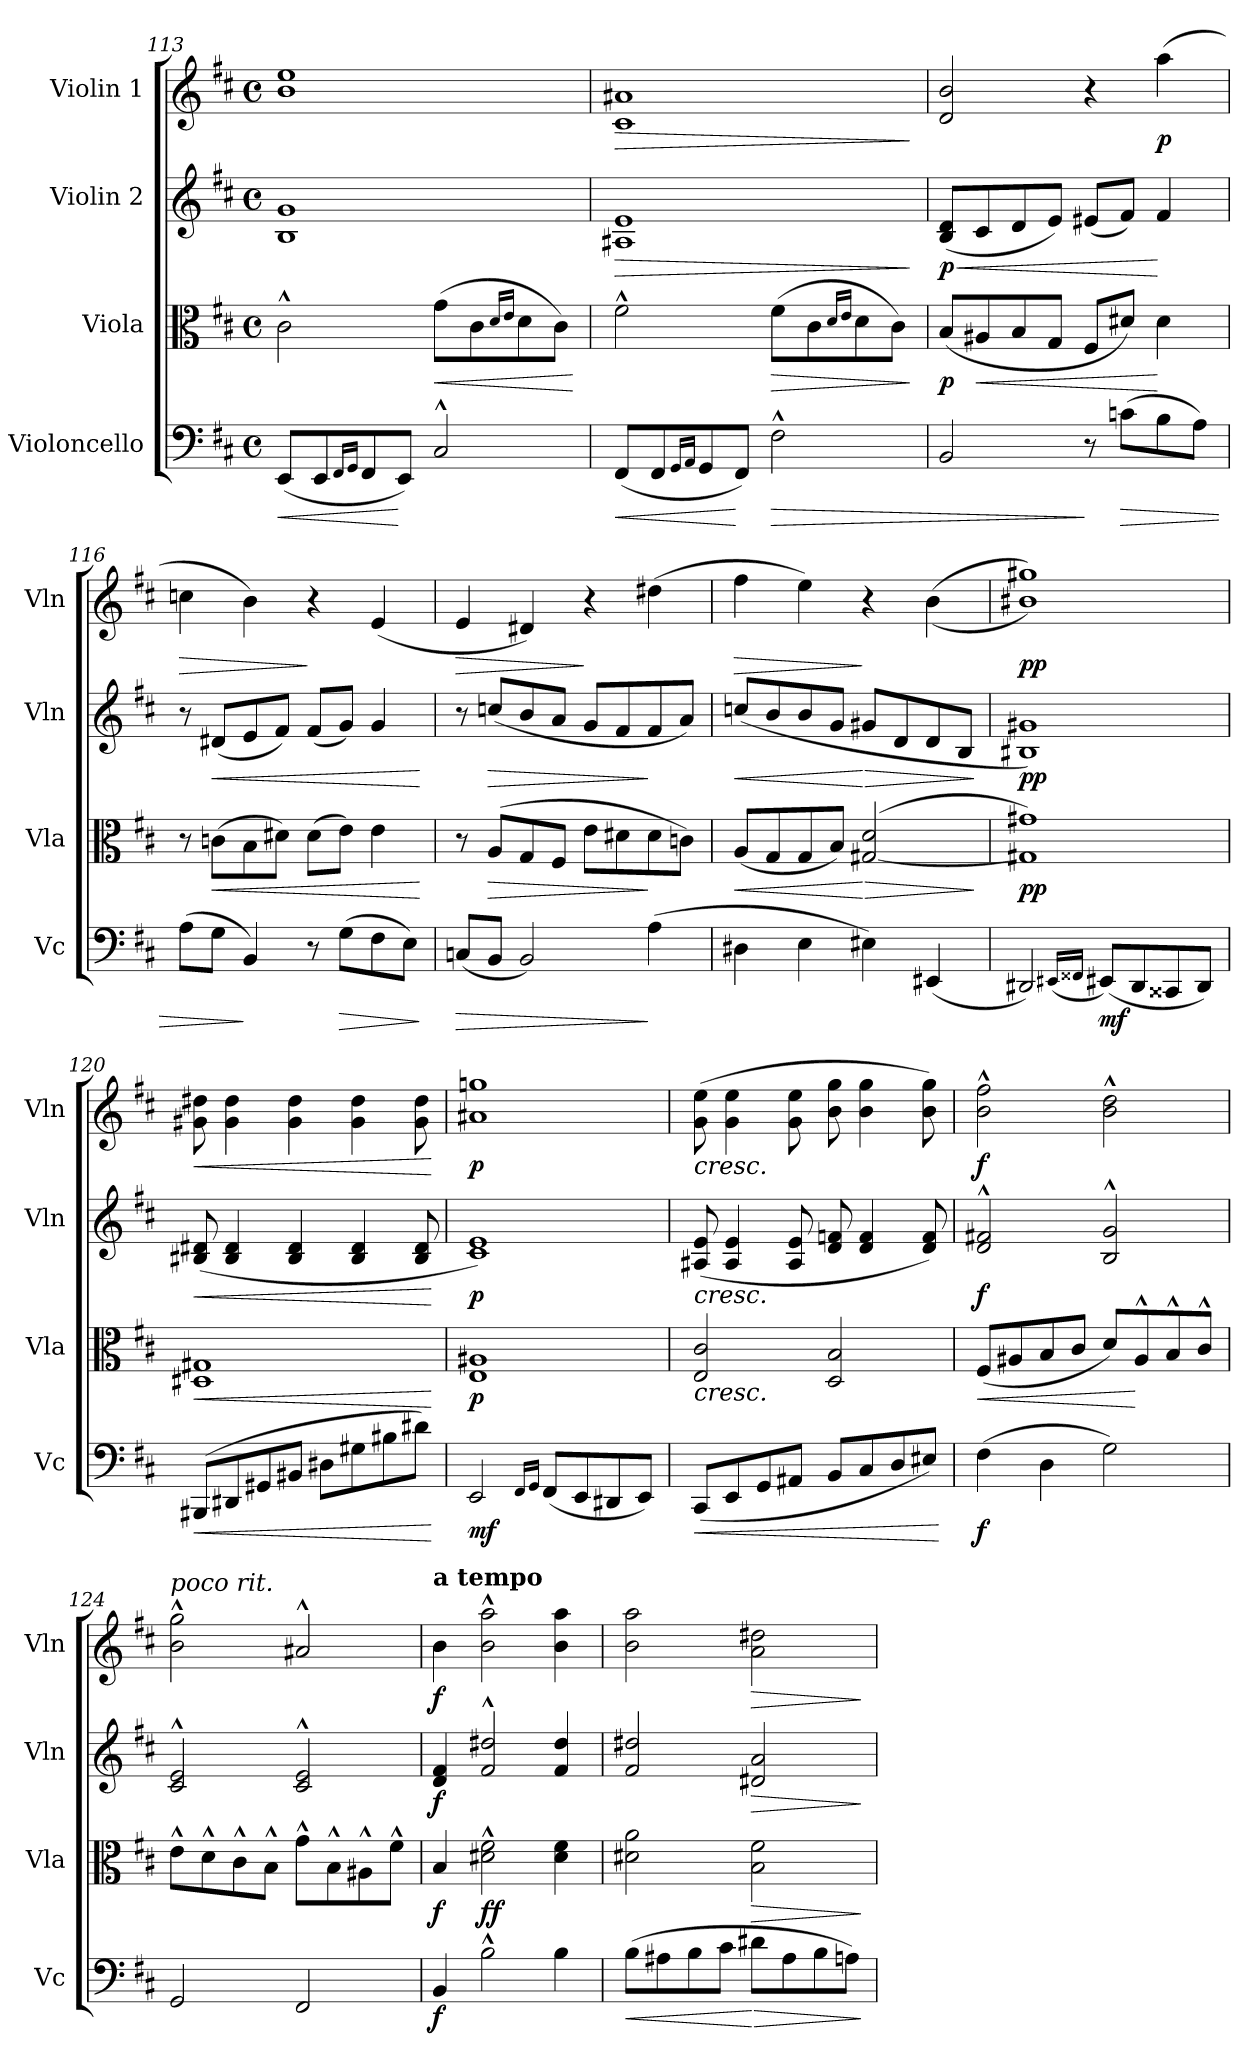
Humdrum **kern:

**kern	**dynam	**kern	**dynam	**kern	**dynam	**kern	**dynam
*part4	*part4	*part3	*part3	*part2	*part2	*part1	*part1
*staff4	*staff4	*staff3	*staff3	*staff2	*staff2	*staff1	*staff1
*I"Violoncello	*	*I"Viola	*	*I"Violin 2	*	*I"Violin 1	*
*I'Vc	*	*I'Vla	*	*I'Vln	*	*I'Vln	*
*clefF4	*	*clefC3	*	*clefG2	*	*clefG2	*
*k[f#c#]	*	*k[f#c#]	*	*k[f#c#]	*	*k[f#c#]	*
*M4/4	*	*M4/4	*	*M4/4	*	*M4/4	*
*met(c)	*	*met(c)	*	*met(c)	*	*met(c)	*
=113	=113	=113	=113	=113	=113	=113	=113
!	!LO:HP:b	!	!	!	!	!	!
(8EE/L	<	2c#^^\	.	1B 1g	.	1b 1ee	.
8EE/	.	.	.	.	.	.	.
16qFF#/LL	.	.	.	.	.	.	.
16qGG/JJ	.	.	.	.	.	.	.
8FF#/	.	.	.	.	.	.	.
8EE/J)	[	.	.	.	.	.	.
!	!	!	!LO:HP:b	!	!	!	!
2C#^^/	.	(8g\L	<	.	.	.	.
.	.	8c#\	.	.	.	.	.
.	.	16qd/LL	.	.	.	.	.
.	.	16qe/JJ	.	.	.	.	.
.	.	8d\	.	.	.	.	.
.	.	8c#\J)	.	.	.	.	.
.	.	.	[	.	.	.	.
=114	=114	=114	=114	=114	=114	=114	=114
!	!LO:HP:b	!	!	!	!LO:HP:b	!	!LO:HP:b
(8FF#/L	<	2f#^^\	.	1A#X 1e	>	1c# 1a#X	>
8FF#/	.	.	.	.	.	.	.
16qGG/LL	.	.	.	.	.	.	.
16qAA/JJ	.	.	.	.	.	.	.
8GG/	.	.	.	.	.	.	.
8FF#/J)	[	.	.	.	.	.	.
!	!LO:HP:b	!	!LO:HP:b	!	!	!	!
2F#^^\	>	(8f#\L	>	.	.	.	.
.	.	8c#\	.	.	.	.	.
.	.	16qd/LL	.	.	.	.	.
.	.	16qe/JJ	.	.	.	.	.
.	.	8d\	.	.	.	.	.
.	.	8c#\J)	.	.	.	.	.
.	.	.	]	.	]	.	]
=115	=115	=115	=115	=115	=115	=115	=115
!	!	!	!LO:DY:b	!	!LO:HP:b	!	!
!	!	!	!	!	!LO:DY:n=1:b	!	!
2BB/	.	(8B/L	p	(8B/ 8d/L	< p	2d/ 2b/	.
!	!	!	!LO:HP:b	!	!	!	!
.	.	8A#X/	<	8c#/	.	.	.
.	.	8B/	.	8d/	.	.	.
.	.	8G/J	.	8e/J)	.	.	.
8r	]	8F#/L	.	(8e#X/L	.	4r	.
!	!LO:HP:b	!	!	!	!	!	!
(8cn\L	>	8d#X/J)	.	8f#/J)	.	.	.
!	!	!	!	!	!	!	!LO:DY:b
8B\	.	4d#\	[	4f#/	[	(4aa\	p
8A\J)	.	.	.	.	.	.	.
!!LO:LB:g=z
=116	=116	=116	=116	=116	=116	=116	=116
!	!	!	!	!	!	!	!LO:HP:b
(8A\L	.	8r	.	8r	.	4ccn\	>
!	!	!	!LO:HP:b	!	!LO:HP:b	!	!
8G\J	.	(8cn\L	<	(8d#X/L	<	.	.
4BB/)	]	8B\	.	8e/	.	4b\)	.
.	.	8d#X\J)	.	8f#/J)	.	.	.
8r	.	(8d#\L	.	(8f#/L	.	4r	]
!	!LO:HP:b	!	!	!	!	!	!
(8G\L	>	8e\J)	.	8g/J)	.	.	.
8F#\	.	4e\	.	4g/	.	(4e/	.
8E\J)	.	.	.	.	.	.	.
.	]	.	[	.	[	.	.
=117	=117	=117	=117	=117	=117	=117	=117
!	!LO:HP:b	!	!	!	!	!	!LO:HP:b
(8Cn/L	>	8r	.	8r	.	4e/	>
!	!	!	!LO:HP:b	!	!LO:HP:b	!	!
8BB/J	.	(8A/L	>	(8ccn/L	>	.	.
2BB/)	.	8G/	.	8b/	.	4d#X/)	.
.	.	8F#/J	.	8a/J	.	.	.
.	.	8e\L	.	8g/L	.	4r	]
.	.	8d#X\	.	8f#/	.	.	.
(4A\	]	8d#\	]	8f#/	]	(4dd#X\	.
.	.	8cn\J)	.	8a/J)	.	.	.
=118	=118	=118	=118	=118	=118	=118	=118
!	!	!	!LO:HP:b	!	!LO:HP:b	!	!LO:HP:b
4D#X\	.	(8A/L	<	(8ccn/L	<	4ff#\	>
.	.	8G/	.	8b/	.	.	.
4E\	.	8G/	.	8b/	.	4ee\)	.
.	.	8B/J)	.	8g/J	.	.	.
!	!	!	!LO:HP:n=1:b	!	!LO:HP:n=1:b	!	!
4E#X\)	.	([2G#X/ 2d/	[ >	8g#X/L	[ >	4r	]
.	.	.	.	8d/	.	.	.
(4EE#X/	.	.	.	8d/	.	((<4b\	.
.	.	.	.	8B/J	.	.	.
.	.	.	]	.	]	.	.
=119	=119	=119	=119	=119	=119	=119	=119
!	!	!	!LO:DY:b	!	!LO:DY:b	!	!LO:DY:b
2DD#X/)	.	1G#X] 1g#X)	pp	1B#X 1g#X)	pp	1b#X 1gg#X))	pp
(16qEE#X/LL	.	.	.	.	.	.	.
16qFF##X/JJ	.	.	.	.	.	.	.
!	!LO:DY:b	!	!	!	!	!	!
(8EE#/L)	mf	.	.	.	.	.	.
8DD#/	.	.	.	.	.	.	.
8CC##X/	.	.	.	.	.	.	.
8DD#/J)	.	.	.	.	.	.	.
=120	=120	=120	=120	=120	=120	=120	=120
!	!LO:HP:b	!	!LO:HP:b	!	!LO:HP:b	!	!LO:HP:b
(8BBB#X/L	<	1D#X 1G#X	<	(8B#X/ 8d#X/	<	8g#X\ 8dd#X\	<
8DD#X/	.	.	.	4B#/ 4d#/	.	4g#\ 4dd#\	.
8GG#X/	.	.	.	.	.	.	.
8BB#X/J	.	.	.	4B#/ 4d#/	.	4g#\ 4dd#\	.
8D#X\L	.	.	.	.	.	.	.
8G#X\	.	.	.	4B#/ 4d#/	.	4g#\ 4dd#\	.
8B#X\	.	.	.	.	.	.	.
8d#X\J)	.	.	.	8B#/ 8d#/	.	8g#\ 8dd#\	.
.	[	.	[	.	[	.	[
=121	=121	=121	=121	=121	=121	=121	=121
!	!LO:DY:b	!	!LO:DY:b	!	!LO:DY:b	!	!LO:DY:b
2EE/	mf	1E 1A#X	p	1c# 1e)	p	1a#X 1ggn	p
16qFF#/LL	.	.	.	.	.	.	.
16qGG/JJ	.	.	.	.	.	.	.
(8FF#/L	.	.	.	.	.	.	.
8EE/	.	.	.	.	.	.	.
8DD#X/	.	.	.	.	.	.	.
8EE/J)	.	.	.	.	.	.	.
!!LO:LB:g=z
=122	=122	=122	=122	=122	=122	=122	=122
!	!	!	!	!	!	!LO:TX:b:i:t=cresc.	!
!	!	!	!	!LO:TX:b:i:t=cresc.	!	!	!
!	!	!LO:TX:b:i:t=cresc.	!	!	!	!	!
!	!LO:HP:b	!	!	!	!	!	!
(8CC#/L	<	2E/ 2c#/	.	(8A#X/ 8e/	.	(8g\ 8ee\	.
8EE/	.	.	.	4A#/ 4e/	.	4g\ 4ee\	.
8GG/	.	.	.	.	.	.	.
8AA#X/J	.	.	.	8A#/ 8e/	.	8g\ 8ee\	.
8BB/L	.	2D/ 2B/	.	8d/ 8fn/	.	8b\ 8gg\	.
8C#/	.	.	.	4d/ 4f/	.	4b\ 4gg\	.
8D/	.	.	.	.	.	.	.
8E#X/J)	.	.	.	8d/ 8f/)	.	8b\ 8gg\)	.
.	[	.	.	.	.	.	.
=123	=123	=123	=123	=123	=123	=123	=123
!	!LO:DY:b	!	!LO:HP:b	!	!LO:DY:b	!	!LO:DY:b
(4F#\	f	(8F#/L	<	2d/^^ 2f#X/^^	f	2b\^^ 2ff#\^^	f
.	.	8A#X/	.	.	.	.	.
4D\	.	8B/	.	.	.	.	.
.	.	8c#/J	.	.	.	.	.
2G\)	.	8d/L)	.	2B/^^ 2g/^^	.	2b\^^ 2dd\^^	.
.	.	8A#^^/	[	.	.	.	.
.	.	8B^^/	.	.	.	.	.
.	.	8c#^^/J	.	.	.	.	.
=124	=124	=124	=124	=124	=124	=124	=124
!	!	!	!	!	!	!LO:TX:a:i:t=poco rit.	!
2GG/	.	8e^^\L	.	2c#/^^ 2e/^^	.	2b\^^ 2gg\^^	.
.	.	8d^^\	.	.	.	.	.
.	.	8c#^^\	.	.	.	.	.
.	.	8B^^\J	.	.	.	.	.
2FF#/	.	8g^^\L	.	2c#/^^ 2e/^^	.	2a#X^^/	.
.	.	8B^^\	.	.	.	.	.
.	.	8A#X^^\	.	.	.	.	.
.	.	8f#^^\J	.	.	.	.	.
=125	=125	=125	=125	=125	=125	=125	=125
!	!	!	!	!	!	!LO:TX:a:B:t=a tempo	!
!	!LO:DY:b	!	!LO:DY:b	!	!LO:DY:b	!	!LO:DY:b
4BB/	f	4B/	f	4d/ 4f#/	f	4b\	f
!	!LO:DY:b	!	!	!	!	!	!
!	!LO:DY:n=1:b	!	!LO:DY:b	!	!LO:DY:b	!	!
!	!	!	!	!	!LO:DY:n=1:b	!	!LO:DY:b
!	!	!	!	!	!	!	!LO:DY:n=1:b
2B^^\	ff other-dynamics	2d#X\^^ 2f#\^^	ff	2f#/^^ 2dd#X/^^	ff other-dynamics	2b\^^ 2aa\^^	ff other-dynamics
4B\	.	4d#\ 4f#\	.	4f#/ 4dd#/	.	4b\ 4aa\	.
=126	=126	=126	=126	=126	=126	=126	=126
!	!LO:HP:b	!	!	!	!	!	!
(8B\L	<	2d#X\ 2a\	.	2f#/ 2dd#X/	.	2b\ 2aa\	.
8A#X\	.	.	.	.	.	.	.
8B\	.	.	.	.	.	.	.
8c#\J	.	.	.	.	.	.	.
!	!LO:HP:n=1:b	!	!LO:HP:b	!	!LO:HP:b	!	!LO:HP:b
8d#X\L	[ >	2B\ 2f#\	>	2d#X/ 2a/	>	2a\ 2dd#X\	>
8A#\	.	.	.	.	.	.	.
8B\	.	.	.	.	.	.	.
8An\J)	.	.	.	.	.	.	.
.	]	.	]	.	]	.	]
=	=	=	=	=	=	=	=
*-	*-	*-	*-	*-	*-	*-	*-
